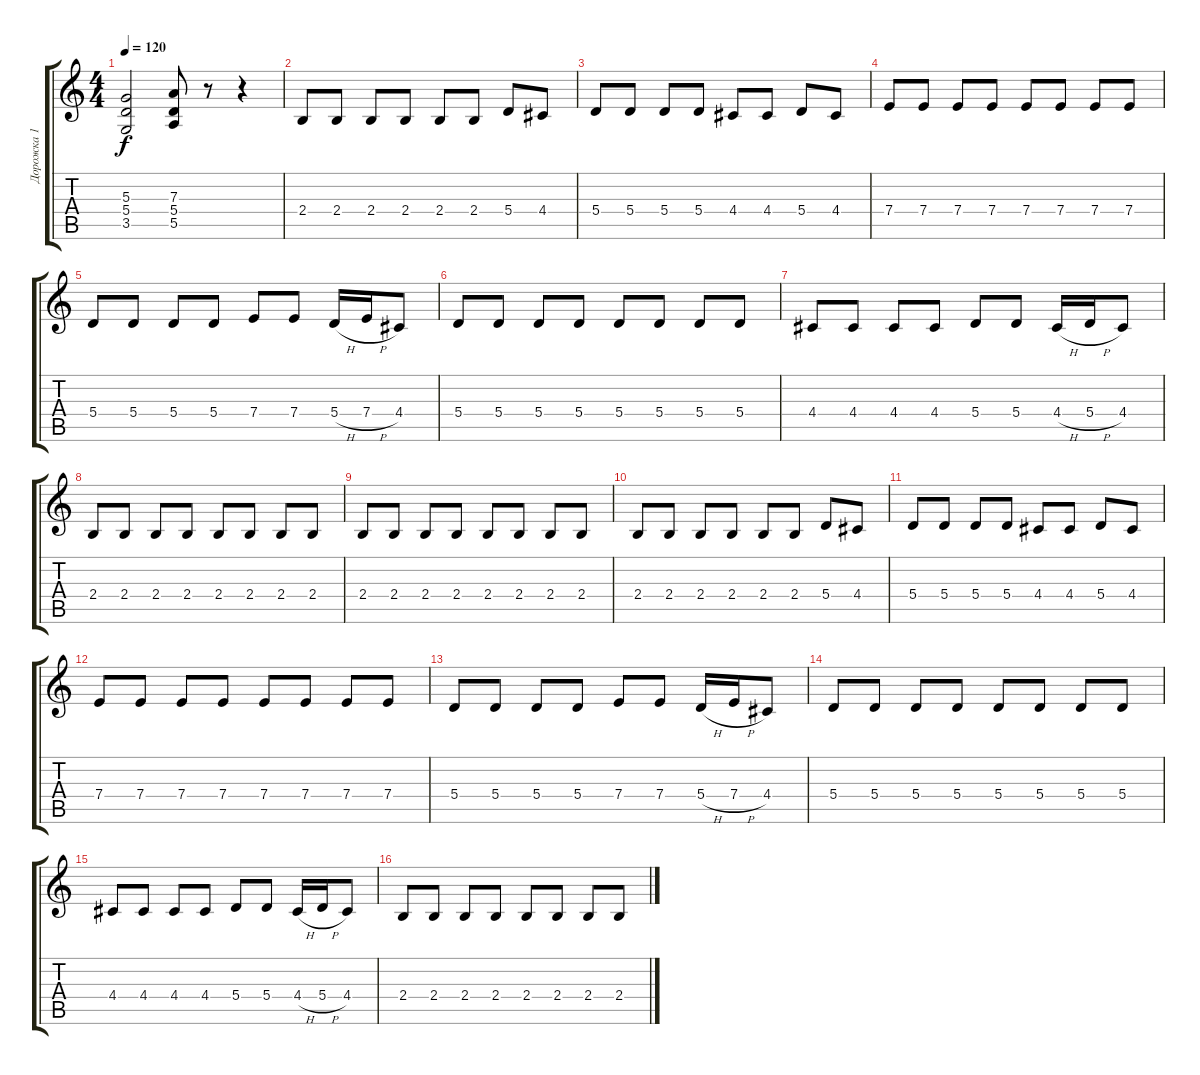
\track ("Дорожка 1" "Дорожка 1") {instrument distortionguitar}
\staff {score tabs}
\tuning (B3 Gb3 D3 A2 E2 B1) {hide}
\ts (4 4)
\tempo 120
\clef g2
\ks c
(5.3{t} 5.4{t} 3.5{t}).2{dy f} (7.3 5.4 5.5).8 r.8 r.4 |
2.4.8 2.4.8 2.4.8 2.4.8 2.4.8 2.4.8 5.4.8 4.4.8 |
5.4.8 5.4.8 5.4.8 5.4.8 4.4.8 4.4.8 5.4.8 4.4.8 |
7.4.8 7.4.8 7.4.8 7.4.8 7.4.8 7.4.8 7.4.8 7.4.8 |
5.4.8 5.4.8 5.4.8 5.4.8 7.4.8 7.4.8 5.4{h}.16 7.4{h}.16 4.4.8 |
5.4.8 5.4.8 5.4.8 5.4.8 5.4.8 5.4.8 5.4.8 5.4.8 |
4.4.8 4.4.8 4.4.8 4.4.8 5.4.8 5.4.8 4.4{h}.16 5.4{h}.16 4.4.8 |
2.4.8 2.4.8 2.4.8 2.4.8 2.4.8 2.4.8 2.4.8 2.4.8 |
2.4.8 2.4.8 2.4.8 2.4.8 2.4.8 2.4.8 2.4.8 2.4.8 |
2.4.8 2.4.8 2.4.8 2.4.8 2.4.8 2.4.8 5.4.8 4.4.8 |
5.4.8 5.4.8 5.4.8 5.4.8 4.4.8 4.4.8 5.4.8 4.4.8 |
7.4.8 7.4.8 7.4.8 7.4.8 7.4.8 7.4.8 7.4.8 7.4.8 |
5.4.8 5.4.8 5.4.8 5.4.8 7.4.8 7.4.8 5.4{h}.16 7.4{h}.16 4.4.8 |
5.4.8 5.4.8 5.4.8 5.4.8 5.4.8 5.4.8 5.4.8 5.4.8 |
4.4.8 4.4.8 4.4.8 4.4.8 5.4.8 5.4.8 4.4{h}.16 5.4{h}.16 4.4.8 |
2.4.8 2.4.8 2.4.8 2.4.8 2.4.8 2.4.8 2.4.8 2.4.8
